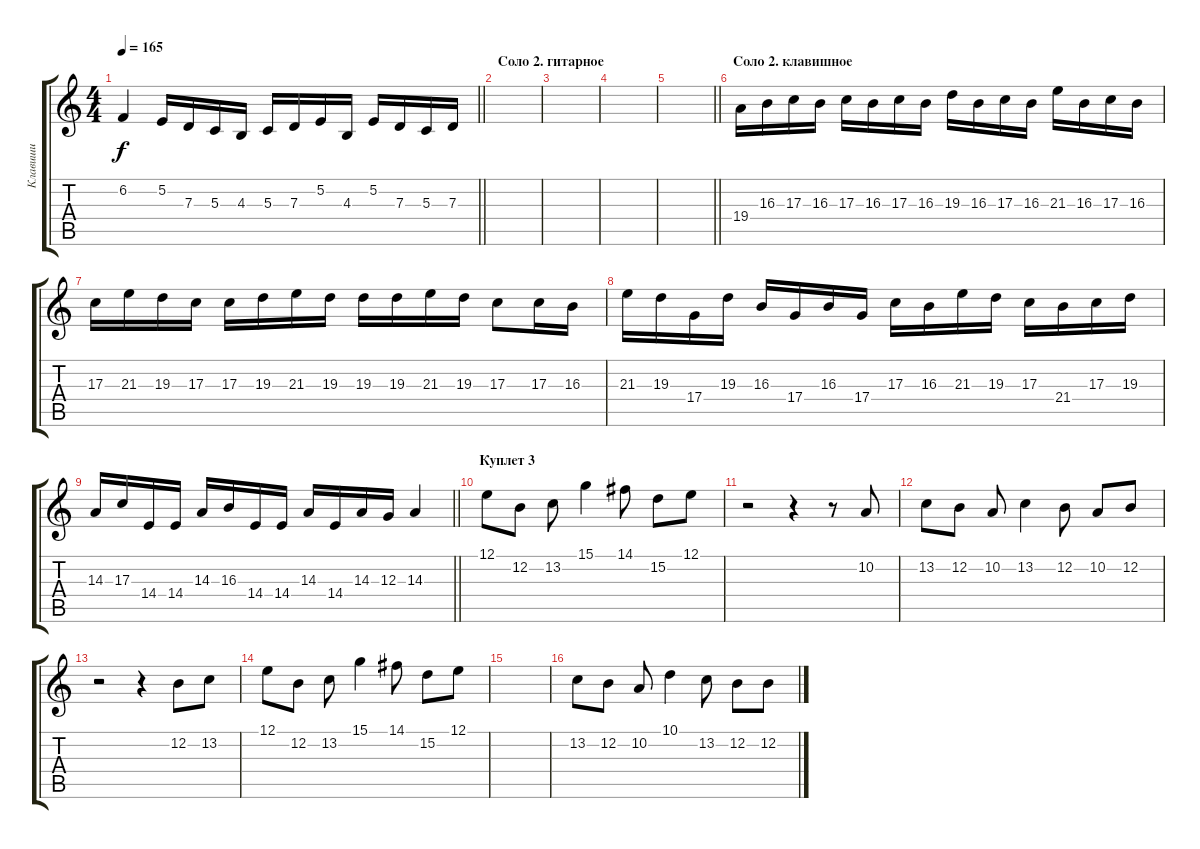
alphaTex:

\track ("Клавиши" "Клавиши") {instrument lead1square}
\staff {score tabs}
\tuning (E4 B3 G3 D3 A2 E2) {hide}
\ts (4 4)
\tempo 165
\clef g2
\barLineRight lightlight
\ks c
6.2.4{dy f} 5.2.16 7.3.16 5.3.16 4.3.16 5.3.16 7.3.16 5.2.16 4.3.16 5.2.16 7.3.16 5.3.16 7.3.16 |
\section ("" "Соло 2. гитарное")
|
|
|
\barLineRight lightlight
|
\section ("" "Соло 2. клавишное")
19.4.16{instrument lead1square} 16.3.16 17.3.16 16.3.16 17.3.16 16.3.16 17.3.16 16.3.16 19.3.16 16.3.16 17.3.16 16.3.16 21.3.16 16.3.16 17.3.16 16.3.16 |
17.3.16 21.3.16 19.3.16 17.3.16 17.3.16 19.3.16 21.3.16 19.3.16 19.3.16 19.3.16 21.3.16 19.3.16 17.3.8 17.3.16 16.3.16 |
21.3.16 19.3.16 17.4.16 19.3.16 16.3.16 17.4.16 16.3.16 17.4.16 17.3.16 16.3.16 21.3.16 19.3.16 17.3.16 21.4.16 17.3.16 19.3.16 |
\barLineRight lightlight
14.3.16 17.3.16 14.4.16 14.4.16 14.3.16 16.3.16 14.4.16 14.4.16 14.3.16 14.4.16 14.3.16 12.3.16 14.3.4 |
\section ("" "Куплет 3")
12.1.8{volume 12} 12.2.8 13.2.8 15.1.4 14.1.8 15.2.8 12.1.8 |
r.2 r.4 r.8 10.2.8 |
13.2.8 12.2.8 10.2.8 13.2.4 12.2.8 10.2.8 12.2.8 |
r.2 r.4 12.2.8 13.2.8 |
12.1.8 12.2.8 13.2.8 15.1.4 14.1.8 15.2.8 12.1.8 |
|
13.2.8 12.2.8 10.2.8 10.1.4 13.2.8 12.2.8 12.2.8
